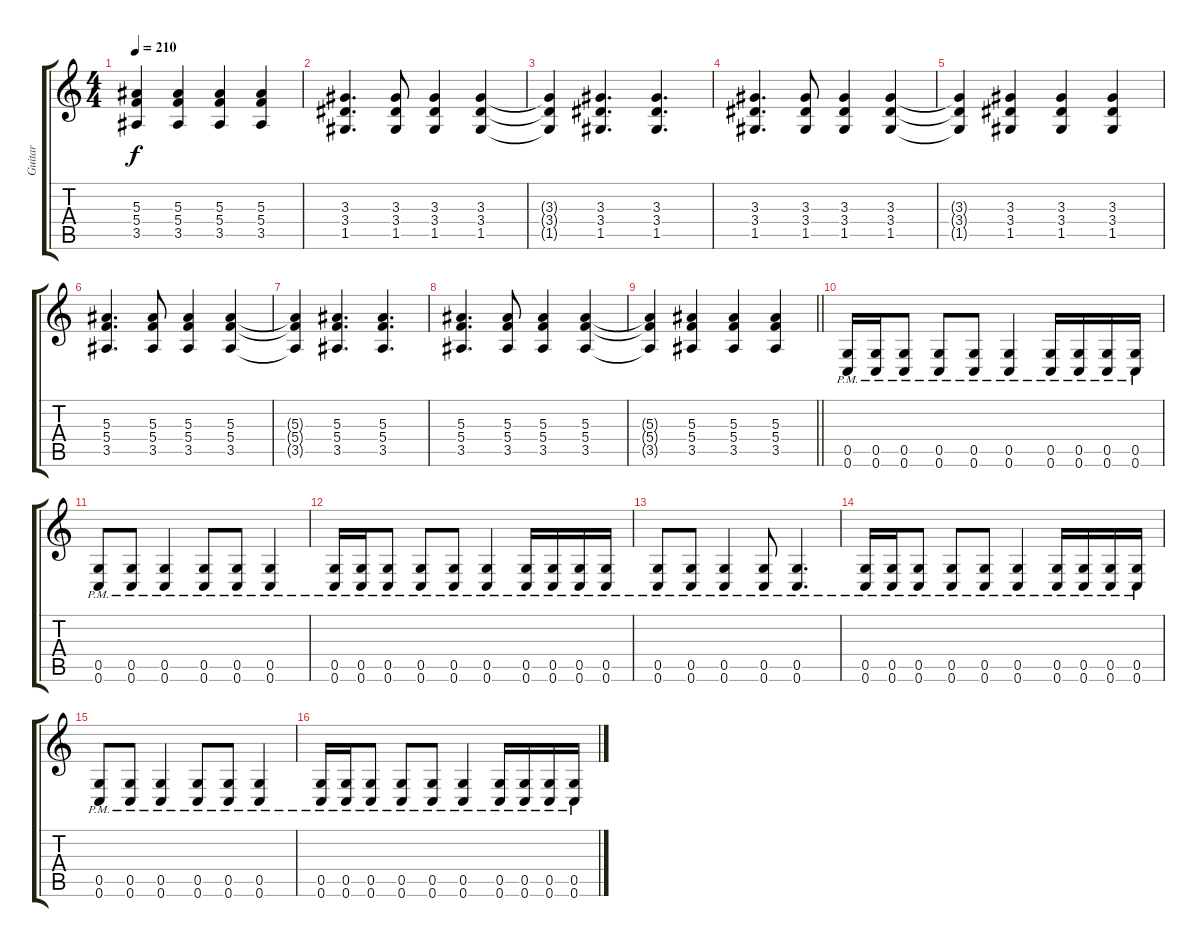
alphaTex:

\track ("Guitar" "Guitar") {instrument distortionguitar}
\staff {score tabs}
\tuning (D4 A3 F3 C3 G2 C2) {hide}
\ts (4 4)
\tempo 210
\clef g2
\ks c
(5.3{t} 5.4{t} 3.5{t}).4{dy f} (5.3 5.4 3.5).4 (5.3 5.4 3.5).4 (5.3 5.4 3.5).4 |
(3.3 3.4 1.5).4{d} (3.3 3.4 1.5).8 (3.3 3.4 1.5).4 (3.3 3.4 1.5).4 |
(3.3{t} 3.4{t} 1.5{t}).4 (3.3 3.4 1.5).4{d} (3.3 3.4 1.5).4{d} |
(3.3 3.4 1.5).4{d} (3.3 3.4 1.5).8 (3.3 3.4 1.5).4 (3.3 3.4 1.5).4 |
(3.3{t} 3.4{t} 1.5{t}).4 (3.3 3.4 1.5).4 (3.3 3.4 1.5).4 (3.3 3.4 1.5).4 |
(5.3 5.4 3.5).4{d} (5.3 5.4 3.5).8 (5.3 5.4 3.5).4 (5.3 5.4 3.5).4 |
(5.3{t} 5.4{t} 3.5{t}).4 (5.3 5.4 3.5).4{d} (5.3 5.4 3.5).4{d} |
(5.3 5.4 3.5).4{d} (5.3 5.4 3.5).8 (5.3 5.4 3.5).4 (5.3 5.4 3.5).4 |
\barLineRight lightlight
(5.3{t} 5.4{t} 3.5{t}).4 (5.3 5.4 3.5).4 (5.3 5.4 3.5).4 (5.3 5.4 3.5).4 |
\section ("" " ")
(0.5{pm} 0.6{pm}).16 (0.5{pm} 0.6{pm}).16 (0.5{pm} 0.6{pm}).8 (0.5{pm} 0.6{pm}).8 (0.5{pm} 0.6{pm}).8 (0.5{pm} 0.6{pm}).4 (0.5{pm} 0.6{pm}).16 (0.5{pm} 0.6{pm}).16 (0.5{pm} 0.6{pm}).16 (0.5{pm} 0.6{pm}).16 |
(0.5{pm} 0.6{pm}).8 (0.5{pm} 0.6{pm}).8 (0.5{pm} 0.6{pm}).4 (0.5{pm} 0.6{pm}).8 (0.5{pm} 0.6{pm}).8 (0.5{pm} 0.6{pm}).4 |
(0.5{pm} 0.6{pm}).16 (0.5{pm} 0.6{pm}).16 (0.5{pm} 0.6{pm}).8 (0.5{pm} 0.6{pm}).8 (0.5{pm} 0.6{pm}).8 (0.5{pm} 0.6{pm}).4 (0.5{pm} 0.6{pm}).16 (0.5{pm} 0.6{pm}).16 (0.5{pm} 0.6{pm}).16 (0.5{pm} 0.6{pm}).16 |
(0.5{pm} 0.6{pm}).8 (0.5{pm} 0.6{pm}).8 (0.5{pm} 0.6{pm}).4 (0.5{pm} 0.6{pm}).8 (0.5{pm} 0.6{pm}).4{d} |
(0.5{pm} 0.6{pm}).16 (0.5{pm} 0.6{pm}).16 (0.5{pm} 0.6{pm}).8 (0.5{pm} 0.6{pm}).8 (0.5{pm} 0.6{pm}).8 (0.5{pm} 0.6{pm}).4 (0.5{pm} 0.6{pm}).16 (0.5{pm} 0.6{pm}).16 (0.5{pm} 0.6{pm}).16 (0.5{pm} 0.6{pm}).16 |
(0.5{pm} 0.6{pm}).8 (0.5{pm} 0.6{pm}).8 (0.5{pm} 0.6{pm}).4 (0.5{pm} 0.6{pm}).8 (0.5{pm} 0.6{pm}).8 (0.5{pm} 0.6{pm}).4 |
(0.5{pm} 0.6{pm}).16 (0.5{pm} 0.6{pm}).16 (0.5{pm} 0.6{pm}).8 (0.5{pm} 0.6{pm}).8 (0.5{pm} 0.6{pm}).8 (0.5{pm} 0.6{pm}).4 (0.5{pm} 0.6{pm}).16 (0.5{pm} 0.6{pm}).16 (0.5{pm} 0.6{pm}).16 (0.5{pm} 0.6{pm}).16
